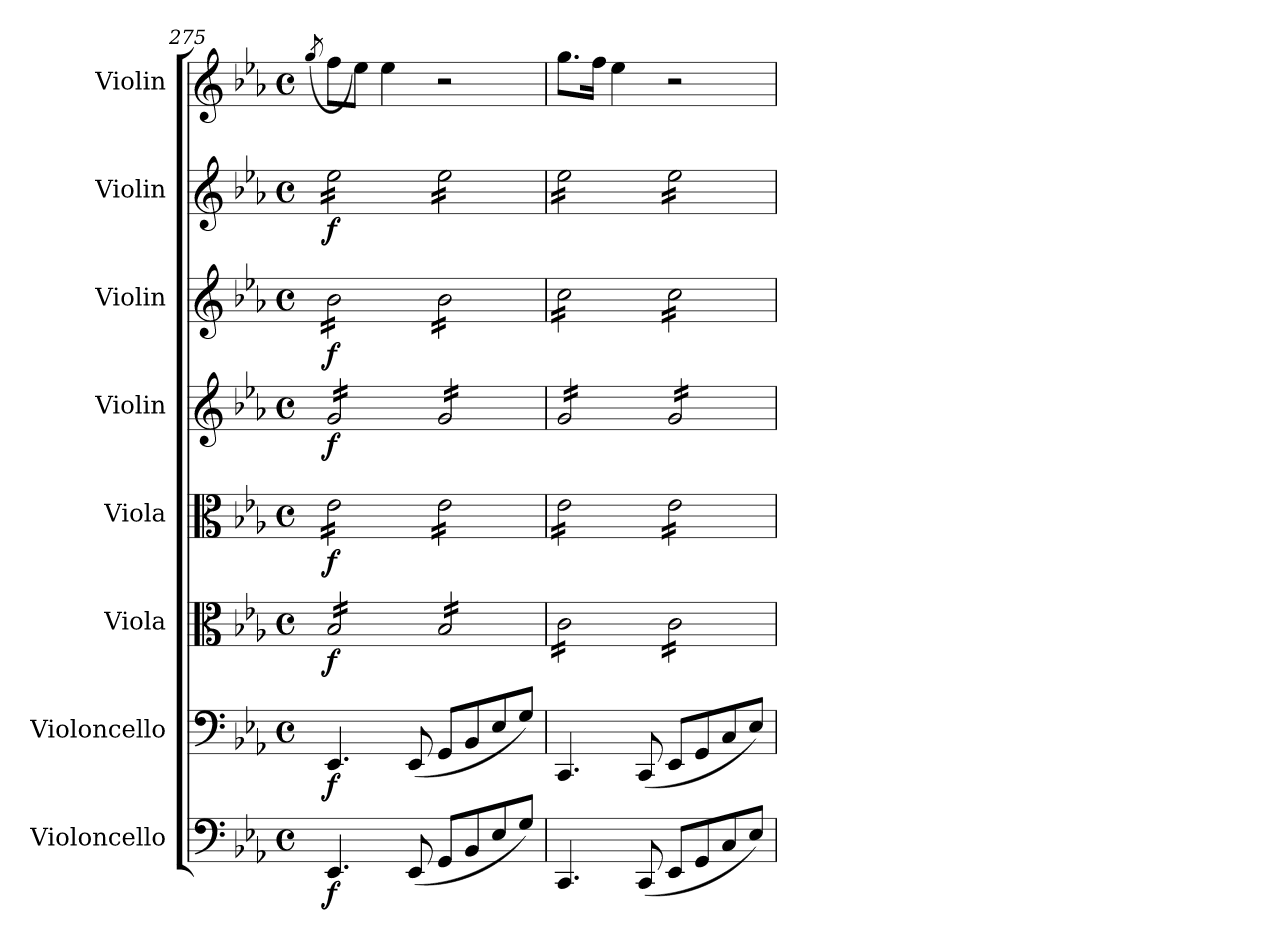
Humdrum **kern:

**kern	**dynam	**kern	**dynam	**kern	**dynam	**kern	**dynam	**kern	**dynam	**kern	**dynam	**kern	**dynam	**kern
*part8	*part8	*part7	*part7	*part6	*part6	*part5	*part5	*part4	*part4	*part3	*part3	*part2	*part2	*part1
*staff8	*staff8	*staff7	*staff7	*staff6	*staff6	*staff5	*staff5	*staff4	*staff4	*staff3	*staff3	*staff2	*staff2	*staff1
*I"Violoncello	*	*I"Violoncello	*	*I"Viola	*	*I"Viola	*	*I"Violin	*	*I"Violin	*	*I"Violin	*	*I"Violin
*I'Vc.	*	*I'Vc.	*	*I'Vla.	*	*I'Vla.	*	*I'Vln.	*	*I'Vln.	*	*I'Vln.	*	*I'Vln.
!!LO:PB:g=z
*clefF4	*	*clefF4	*	*clefC3	*	*clefC3	*	*clefG2	*	*clefG2	*	*clefG2	*	*clefG2
*k[b-e-a-]	*	*k[b-e-a-]	*	*k[b-e-a-]	*	*k[b-e-a-]	*	*k[b-e-a-]	*	*k[b-e-a-]	*	*k[b-e-a-]	*	*k[b-e-a-]
*M4/4	*	*M4/4	*	*M4/4	*	*M4/4	*	*M4/4	*	*M4/4	*	*M4/4	*	*M4/4
*met(c)	*	*met(c)	*	*met(c)	*	*met(c)	*	*met(c)	*	*met(c)	*	*met(c)	*	*met(c)
=275	=275	=275	=275	=275	=275	=275	=275	=275	=275	=275	=275	=275	=275	=275
.	.	.	.	.	.	.	.	.	.	.	.	.	.	(<8qgg/
!	!LO:DY:b	!	!LO:DY:b	!	!LO:DY:b	!	!LO:DY:b	!	!LO:DY:b	!	!LO:DY:b	!	!LO:DY:b	!
*	*	*	*	*tremolo	*	*	*	*	*	*	*	*	*	*
*	*	*	*	*	*	*tremolo	*	*	*	*	*	*	*	*
*	*	*	*	*	*	*	*	*tremolo	*	*	*	*	*	*
*	*	*	*	*	*	*	*	*	*	*tremolo	*	*	*	*
*	*	*	*	*	*	*	*	*	*	*	*	*tremolo	*	*
4.EE-/	f	4.EE-/	f	16B-/LL	f	16e-\LL	f	16g/LL	f	16b-\LL	f	16ee-\LL	f	8ff\L
.	.	.	.	16B-/	.	16e-\	.	16g/	.	16b-\	.	16ee-\	.	.
.	.	.	.	16B-/	.	16e-\	.	16g/	.	16b-\	.	16ee-\	.	8ee-\J)
.	.	.	.	16B-/	.	16e-\	.	16g/	.	16b-\	.	16ee-\	.	.
.	.	.	.	16B-/	.	16e-\	.	16g/	.	16b-\	.	16ee-\	.	4ee-\
.	.	.	.	16B-/	.	16e-\	.	16g/	.	16b-\	.	16ee-\	.	.
(<8EE-/	.	(<8EE-/	.	16B-/	.	16e-\	.	16g/	.	16b-\	.	16ee-\	.	.
.	.	.	.	16B-/JJ	.	16e-\JJ	.	16g/JJ	.	16b-\JJ	.	16ee-\JJ	.	.
8GG/L	.	8GG/L	.	16B-/LL	.	16e-\LL	.	16g/LL	.	16b-\LL	.	16ee-\LL	.	2r
.	.	.	.	16B-/	.	16e-\	.	16g/	.	16b-\	.	16ee-\	.	.
8BB-/	.	8BB-/	.	16B-/	.	16e-\	.	16g/	.	16b-\	.	16ee-\	.	.
.	.	.	.	16B-/	.	16e-\	.	16g/	.	16b-\	.	16ee-\	.	.
8E-/	.	8E-/	.	16B-/	.	16e-\	.	16g/	.	16b-\	.	16ee-\	.	.
.	.	.	.	16B-/	.	16e-\	.	16g/	.	16b-\	.	16ee-\	.	.
8G/J)	.	8G/J)	.	16B-/	.	16e-\	.	16g/	.	16b-\	.	16ee-\	.	.
.	.	.	.	16B-/JJ	.	16e-\JJ	.	16g/JJ	.	16b-\JJ	.	16ee-\JJ	.	.
=276	=276	=276	=276	=276	=276	=276	=276	=276	=276	=276	=276	=276	=276	=276
4.CC/	.	4.CC/	.	16c\LL	.	16e-\LL	.	16g/LL	.	16cc\LL	.	16ee-\LL	.	8.gg\L
.	.	.	.	16c\	.	16e-\	.	16g/	.	16cc\	.	16ee-\	.	.
.	.	.	.	16c\	.	16e-\	.	16g/	.	16cc\	.	16ee-\	.	.
.	.	.	.	16c\	.	16e-\	.	16g/	.	16cc\	.	16ee-\	.	16ff\Jk
.	.	.	.	16c\	.	16e-\	.	16g/	.	16cc\	.	16ee-\	.	4ee-\
.	.	.	.	16c\	.	16e-\	.	16g/	.	16cc\	.	16ee-\	.	.
(<8CC/	.	(<8CC/	.	16c\	.	16e-\	.	16g/	.	16cc\	.	16ee-\	.	.
.	.	.	.	16c\JJ	.	16e-\JJ	.	16g/JJ	.	16cc\JJ	.	16ee-\JJ	.	.
8EE-/L	.	8EE-/L	.	16c\LL	.	16e-\LL	.	16g/LL	.	16cc\LL	.	16ee-\LL	.	2r
.	.	.	.	16c\	.	16e-\	.	16g/	.	16cc\	.	16ee-\	.	.
8GG/	.	8GG/	.	16c\	.	16e-\	.	16g/	.	16cc\	.	16ee-\	.	.
.	.	.	.	16c\	.	16e-\	.	16g/	.	16cc\	.	16ee-\	.	.
8C/	.	8C/	.	16c\	.	16e-\	.	16g/	.	16cc\	.	16ee-\	.	.
.	.	.	.	16c\	.	16e-\	.	16g/	.	16cc\	.	16ee-\	.	.
8E-/J)	.	8E-/J)	.	16c\	.	16e-\	.	16g/	.	16cc\	.	16ee-\	.	.
.	.	.	.	16c\JJ	.	16e-\JJ	.	16g/JJ	.	16cc\JJ	.	16ee-\JJ	.	.
*	*	*	*	*	*	*	*	*	*	*	*	*Xtremolo	*	*
*	*	*	*	*	*	*	*	*	*	*Xtremolo	*	*	*	*
*	*	*	*	*	*	*	*	*Xtremolo	*	*	*	*	*	*
*	*	*	*	*	*	*Xtremolo	*	*	*	*	*	*	*	*
*	*	*	*	*Xtremolo	*	*	*	*	*	*	*	*	*	*
=	=	=	=	=	=	=	=	=	=	=	=	=	=	=
*-	*-	*-	*-	*-	*-	*-	*-	*-	*-	*-	*-	*-	*-	*-
